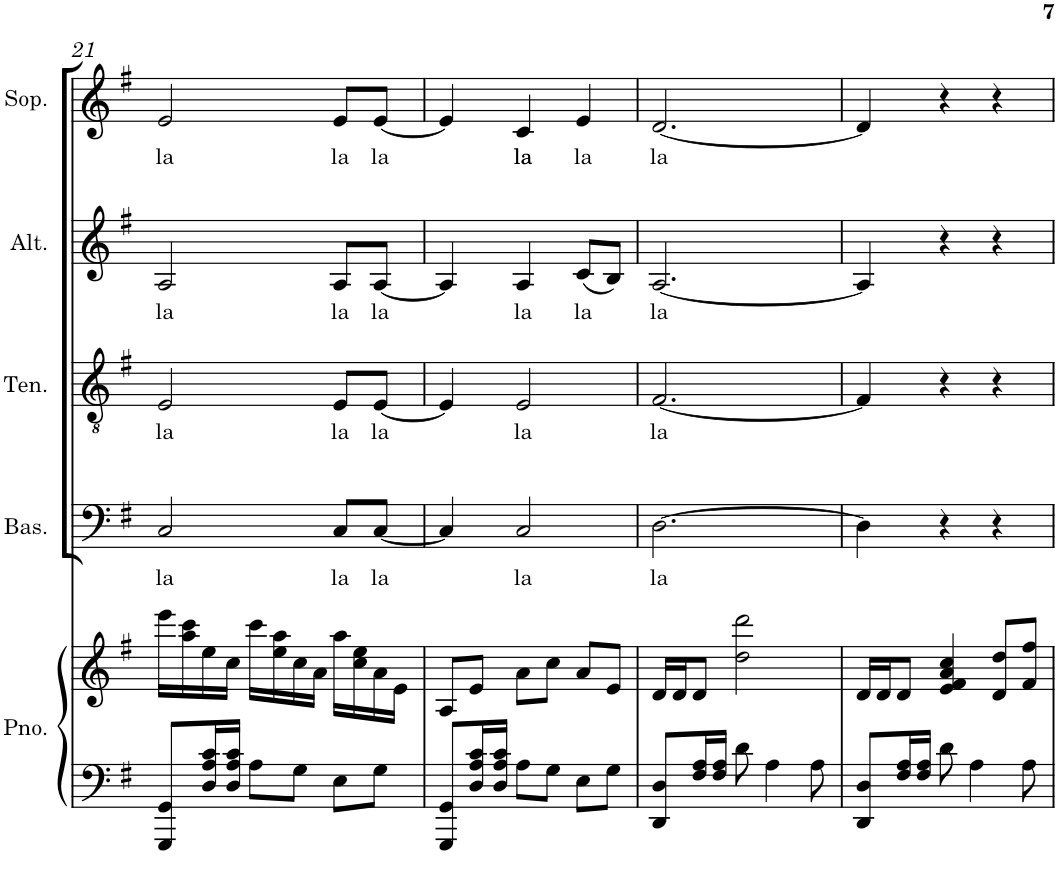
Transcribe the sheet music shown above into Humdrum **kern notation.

**kern	**kern	**kern	**text	**kern	**text	**kern	**text	**kern	**text
*part5	*part5	*part4	*part4	*part3	*part3	*part2	*part2	*part1	*part1
*staff6	*staff5	*staff4	*staff4	*staff3	*staff3	*staff2	*staff2	*staff1	*staff1
*I"Piano	*	*I"Bass	*	*I"Tenor	*	*I"Alto	*	*I"Soprano	*
*I'Pno.	*	*I'Bas.	*	*I'Ten.	*	*I'Alt.	*	*I'Sop.	*
!!LO:PB:g=z
*clefF4	*clefG2	*clefF4	*	*clefGv2	*	*clefG2	*	*clefG2	*
*k[f#]	*k[f#]	*k[f#]	*	*k[f#]	*	*k[f#]	*	*k[f#]	*
*G:	*G:	*G:	*	*G:	*	*G:	*	*G:	*
*M3/4	*M3/4	*M3/4	*	*M3/4	*	*M3/4	*	*M3/4	*
=21	=21	=21	=21	=21	=21	=21	=21	=21	=21
!	!	!	!LO:LY:b	!	!LO:LY:b	!	!LO:LY:b	!	!LO:LY:b
8GGG/ 8GG/L	16eee\LL	2C/	la	2E/	la	2A/	la	2e/	la
.	16aa\ 16ccc\	.	.	.	.	.	.	.	.
16D/ 16A/ 16c/L	16ee\	.	.	.	.	.	.	.	.
16D/ 16A/ 16c/JJ	16cc\JJ	.	.	.	.	.	.	.	.
8A\L	16ccc\LL	.	.	.	.	.	.	.	.
.	16ee\ 16aa\	.	.	.	.	.	.	.	.
8G\J	16cc\	.	.	.	.	.	.	.	.
.	16a\JJ	.	.	.	.	.	.	.	.
!	!	!	!LO:LY:b	!	!LO:LY:b	!	!LO:LY:b	!	!LO:LY:b
8E\L	16aa\LL	8C/L	la	8E/L	la	8A/L	la	8e/L	la
.	16cc\ 16ee\	.	.	.	.	.	.	.	.
!	!	!	!LO:LY:b	!	!LO:LY:b	!	!LO:LY:b	!	!LO:LY:b
8G\J	16a\	[8C/J	la	[8E/J	la	[8A/J	la	[8e/J	la
.	16e\JJ	.	.	.	.	.	.	.	.
=22	=22	=22	=22	=22	=22	=22	=22	=22	=22
8GGG/ 8GG/L	8A/L	4C/]	.	4E/]	.	4A/]	.	4e/]	.
16D/ 16A/ 16c/L	8e/J	.	.	.	.	.	.	.	.
16D/ 16A/ 16c/JJ	.	.	.	.	.	.	.	.	.
!	!	!	!LO:LY:b	!	!LO:LY:b	!	!LO:LY:b	!	!LO:LY:b
8A\L	8a\L	2C/	la	2E/	la	4A/	la	4c/	la
8G\J	8cc\J	.	.	.	.	.	.	.	.
!	!	!	!	!	!	!	!LO:LY:b	!	!LO:LY:b
8E\L	8a/L	.	.	.	.	(8c/L	la	4e/	la
8G\J	8e/J	.	.	.	.	8B/J)	.	.	.
=23	=23	=23	=23	=23	=23	=23	=23	=23	=23
!	!	!	!LO:LY:b	!	!LO:LY:b	!	!LO:LY:b	!	!LO:LY:b
8DD/ 8D/L	16d/LL	[2.D\	la	[2.F#/	la	[2.A/	la	[2.d/	la
.	16d/J	.	.	.	.	.	.	.	.
16F#/ 16A/L	8d/J	.	.	.	.	.	.	.	.
16F#/ 16A/JJ	.	.	.	.	.	.	.	.	.
8d\	2dd\ 2ddd\	.	.	.	.	.	.	.	.
4A\	.	.	.	.	.	.	.	.	.
8A\	.	.	.	.	.	.	.	.	.
=24	=24	=24	=24	=24	=24	=24	=24	=24	=24
8DD/ 8D/L	16d/LL	4D\]	.	4F#/]	.	4A/]	.	4d/]	.
.	16d/J	.	.	.	.	.	.	.	.
16F#/ 16A/L	8d/J	.	.	.	.	.	.	.	.
16F#/ 16A/JJ	.	.	.	.	.	.	.	.	.
8d\	4e/ 4f#/ 4a/ 4cc/	4r	.	4r	.	4r	.	4r	.
4A\	.	.	.	.	.	.	.	.	.
.	8d/ 8dd/L	4r	.	4r	.	4r	.	4r	.
8A\	8f#/ 8ff#/J	.	.	.	.	.	.	.	.
=	=	=	=	=	=	=	=	=	=
*-	*-	*-	*-	*-	*-	*-	*-	*-	*-
